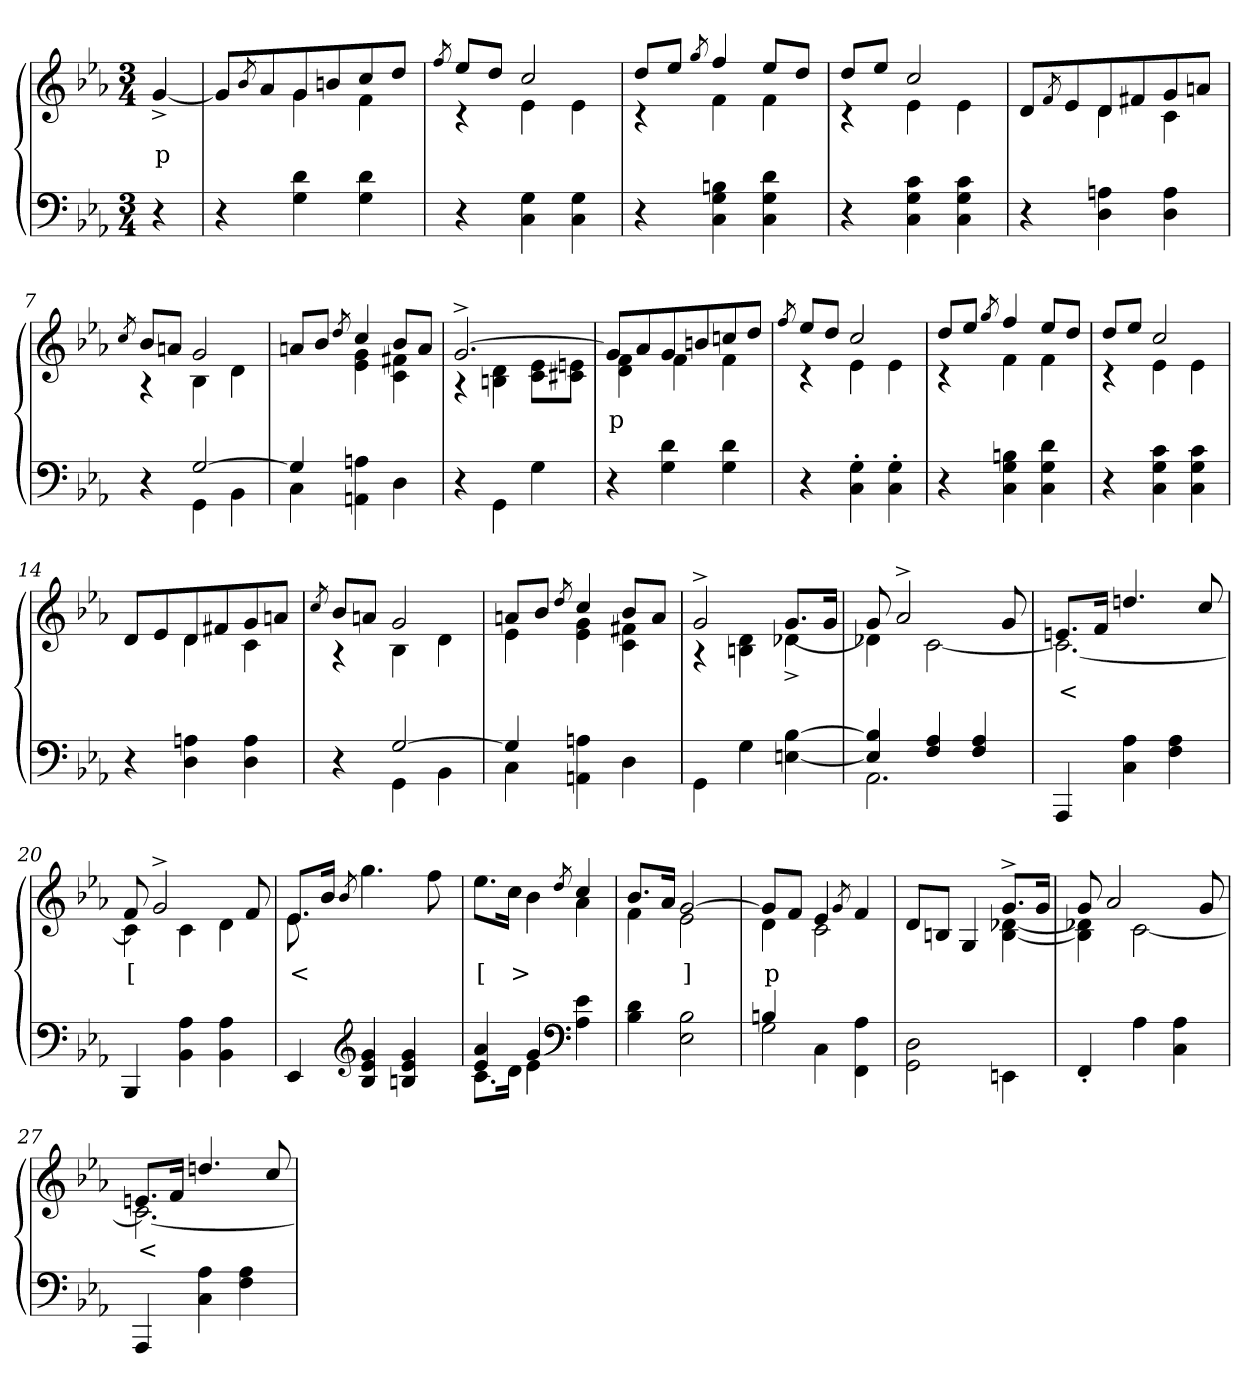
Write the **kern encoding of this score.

**kern	**kern	**text
*part2	*part1	*part1
*staff2	*staff1	*staff1
*clefF4	*clefG2	*
*k[b-e-a-]	*k[b-e-a-]	*
*c:	*c:	*
*M3/4	*M3/4	*
=1	=1	=1
4r	[4g^>	p
=2	=2	=2
*	*^	*
4r	8gL]	4ryy	.
.	8qb-/	.	.
.	8a-	.	.
4d 4G	8g	4g	.
.	8bn	.	.
4d 4G	8cc	4f	.
.	8ddJ	.	.
=3	=3	=3	=3
.	8qff/	.	.
4r	8ee-L	4r	.
.	8ddJ	.	.
4G 4C	2cc	4e-	.
4G 4C	.	4e-	.
=4	=4	=4	=4
4r	8ddL	4r	.
.	8ee-J	.	.
.	8qgg/	.	.
4Bn 4G 4C	4ff	4f	.
4d 4G 4C	8ee-L	4f	.
.	8ddJ	.	.
=5	=5	=5	=5
4r	8ddL	4r	.
.	8ee-J	.	.
4c 4G 4C	2cc	4e-	.
4c 4G 4C	.	4e-	.
=6	=6	=6	=6
4r	8dL	4ryy	.
.	8qf/	.	.
.	8e-	.	.
4An 4D	8d	4d	.
.	8f#X	.	.
4A 4D	8g	4c	.
.	8anJ	.	.
=7	=7	=7	=7
.	8qcc/	.	.
*^	*	*	*
4r	4ryy	8b-L	4r	.
.	.	8anJ	.	.
[2G	4GG	2g	4B-	.
.	4BB-	.	4d	.
=8	=8	=8	=8	=8
4G]	4C	8anL	4ryy	.
.	.	8b-J	.	.
.	.	8qdd/	.	.
2ryy	4An 4AAn	4cc	4g 4e-	.
.	4D	8b-L	4f#X 4c	.
.	.	8aJ	.	.
*v	*v	*	*	*
=9	=9	=9	=9
4r	[2.g^>	4r	.
4GG\	.	4d 4Bn	.
4G	.	8e- 8cL	.
.	.	8en 8c#XJ	.
=10	=10	=10	=10
4r	8gL]	4f 4d	p
.	8a-	.	.
4d 4G	8g	4f	.
.	8bn	.	.
4d 4G	8ccn	4f	.
.	8ddJ	.	.
=11	=11	=11	=11
.	8qff/	.	.
4r	8ee-L	4r	.
.	8ddJ	.	.
4G'> 4C'>	2cc	4e-	.
4G'> 4C'>	.	4e-	.
=12	=12	=12	=12
4r	8ddL	4r	.
.	8ee-J	.	.
.	8qgg/	.	.
4Bn 4G 4C	4ff	4f	.
4d 4G 4C	8ee-L	4f	.
.	8ddJ	.	.
=13	=13	=13	=13
4r	8ddL	4r	.
.	8ee-J	.	.
4c 4G 4C	2cc	4e-	.
4c 4G 4C	.	4e-	.
=14	=14	=14	=14
4r	8dL	4ryy	.
.	8e-	.	.
4An 4D	8d	4d	.
.	8f#X	.	.
4A 4D	8g	4c	.
.	8anJ	.	.
=15	=15	=15	=15
.	8qcc/	.	.
*^	*	*	*
4r	4ryy	8b-L	4r	.
.	.	8anJ	.	.
[2G	4GG	2g	4B-	.
.	4BB-	.	4d	.
=16	=16	=16	=16	=16
4G]	4C	8anL	4e-	.
.	.	8b-J	.	.
.	.	8qdd/	.	.
2ryy	4An 4AAn	4cc	4g 4e-	.
.	4D	8b-L	4f#X 4c	.
.	.	8aJ	.	.
*v	*v	*	*	*
=17	=17	=17	=17
4GG\	2g^>	4r	.
4G	.	4d 4Bn	.
[4B- [4En	8.gL	[4d-X^>	.
.	16gJk	.	.
=18	=18	=18	=18
*^	*	*	*
4B-] 4En]	2.AA-	8g	4d-X]	.
.	.	2a-^>	.	.
4A- 4F	.	.	[2c	.
4A- 4F	.	.	.	.
.	.	8g	.	.
*v	*v	*	*	*
=19	=19	=19	=19
4AAA-	8.enL	2.c_	<
.	16fJk	.	.
4A- 4C	4.ddn	.	.
4A- 4F	.	.	.
.	8cc	.	.
=20	=20	=20	=20
4BBB-	8f	4c]	[
.	2g^>	.	.
4A- 4BB-	.	4c	.
4A- 4BB-	.	4d	.
.	8f	.	.
=21	=21	=21	=21
4EE-	8.e-L	8.e-	<
.	16b-Jk	2ryy	.
*clefG2	*	*	*
.	8qb-/	.	.
4g 4e- 4B-	4.gg	.	.
4g 4e- 4Bn	.	.	.
.	8ff	.	.
.	.	16ryy	.
=22	=22	=22	=22
*^	*	*	*
4a- 4e-	8.cL	2ryy	8.ee-L	[
.	16dJk	.	16ccJk	>
4g	4e-	.	4b-	.
*clefF4	*	*	*	*
.	.	8qdd/	.	.
4e- 4A-	4ryy	4cc	4a-	.
*v	*v	*	*	*
=23	=23	=23	=23
4d 4B-	8.b-L	4f	.
.	16a-Jk	.	.
2B- 2E-	[2g	2e-	]
=24	=24	=24	=24
*^	*	*	*
4Bn	2G	8gL]	4d	p
.	.	8fJ	.	.
4C\	.	4e-	2c	.
.	.	8qg/	.	.
4A-\ 4FF\	4ryy	4f	.	.
*v	*v	*	*	*
=25	=25	=25	=25
2D\ 2GG\	8d/L	2ryy	.
.	8BnJ	.	.
.	4G	.	.
4EEn\	8.g^>/L	[4d-X\ [4B\	.
.	16gJk	.	.
=26	=26	=26	=26
4FF'>	8g	4d-X] 4Bn]	.
.	2a-	.	.
4A-	.	[2c	.
4A- 4C	.	.	.
.	8g	.	.
=27	=27	=27	=27
4AAA-	8.enL	2.c_	<
.	16fJk	.	.
4A- 4C	4.ddn	.	.
4A- 4F	.	.	.
.	8cc	.	.
*	*v	*v	*
=	=	=
*-	*-	*-
